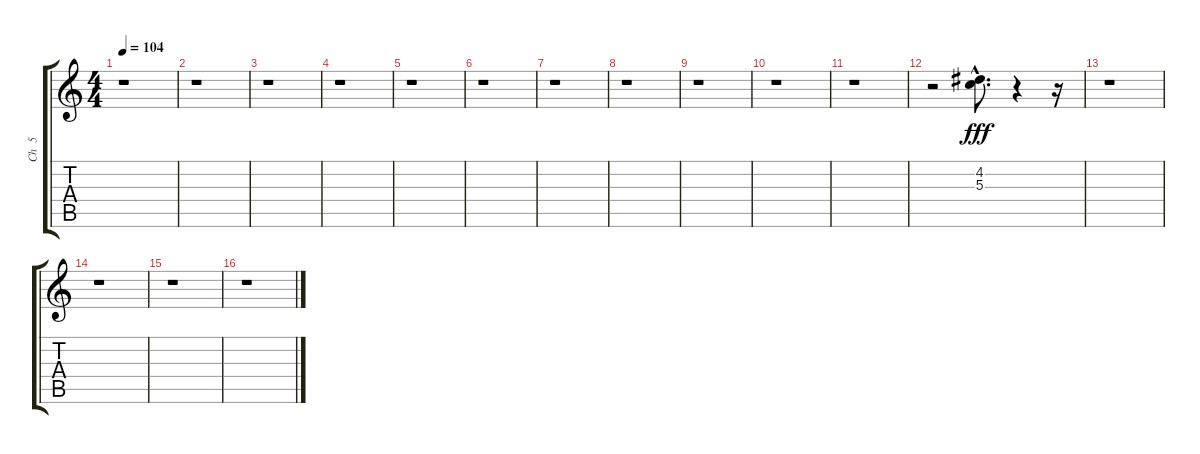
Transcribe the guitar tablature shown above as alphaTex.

\track ("Ch  5   " "Ch  5   ") {instrument electricbasspick}
\staff {score tabs}
\tuning (E4 B3 G3 D3 A2 E2) {hide}
\ts (4 4)
\tempo 104
\clef g2
\ks c
r.1{dy fff} |
r.1 |
r.1 |
r.1 |
r.1 |
r.1 |
r.1 |
r.1 |
r.1 |
r.1 |
r.1 |
r.2 (4.2{hac} 5.3{hac}).8{d} r.4 r.16 |
r.1 |
r.1 |
r.1 |
r.1
